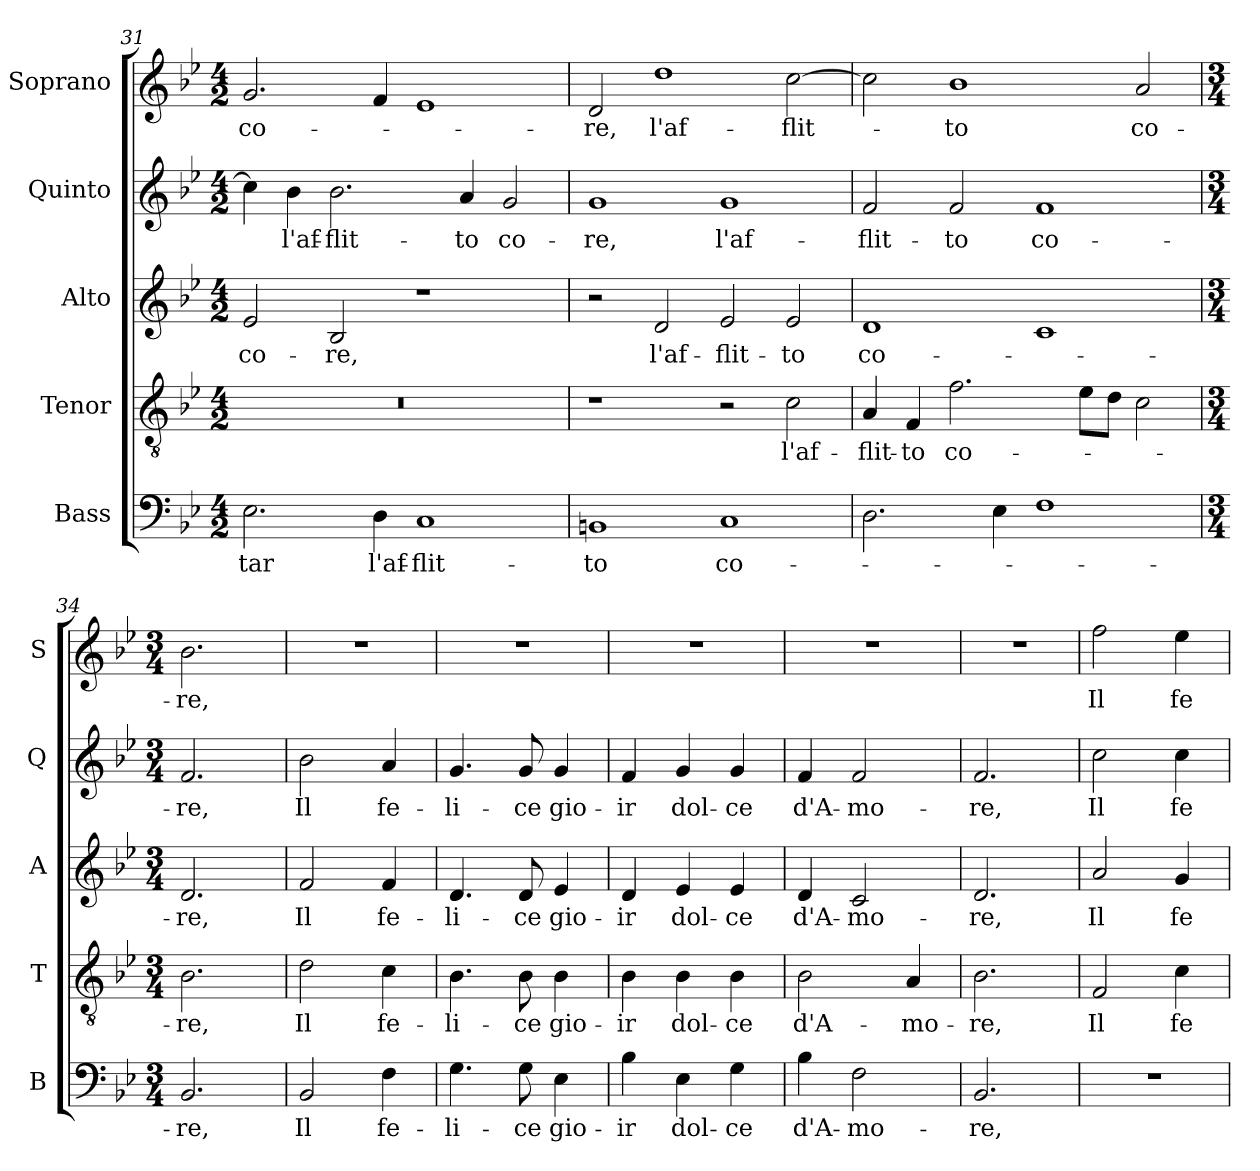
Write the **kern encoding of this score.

**kern	**text	**kern	**text	**kern	**text	**kern	**text	**kern	**text
*part5	*part5	*part4	*part4	*part3	*part3	*part2	*part2	*part1	*part1
*staff5	*staff5	*staff4	*staff4	*staff3	*staff3	*staff2	*staff2	*staff1	*staff1
*I"Bass	*	*I"Tenor	*	*I"Alto	*	*I"Quinto	*	*I"Soprano	*
*I'B	*	*I'T	*	*I'A	*	*I'Q	*	*I'S	*
*clefF4	*	*clefGv2	*	*clefG2	*	*clefG2	*	*clefG2	*
*k[b-e-]	*	*k[b-e-]	*	*k[b-e-]	*	*k[b-e-]	*	*k[b-e-]	*
*B-:	*	*B-:	*	*B-:	*	*B-:	*	*B-:	*
*M4/2	*	*M4/2	*	*M4/2	*	*M4/2	*	*M4/2	*
=31	=31	=31	=31	=31	=31	=31	=31	=31	=31
!	!LO:LY:b	!	!	!	!LO:LY:b	!	!	!	!LO:LY:b
2.E-\	-tar	0r	.	2e-/	co-	4cc\]	.	2.g/	co-
!	!	!	!	!	!	!	!LO:LY:b	!	!
.	.	.	.	.	.	4b-\	l'af-	.	.
!	!	!	!	!	!LO:LY:b	!	!LO:LY:b	!	!
.	.	.	.	2B-/	-re,	2.b-\	-flit-	.	.
!	!LO:LY:b	!	!	!	!	!	!	!	!
4D\	l'af-	.	.	.	.	.	.	4f/	.
!	!LO:LY:b	!	!	!	!	!	!	!	!
1C	-flit-	.	.	1r	.	.	.	1e-	.
!	!	!	!	!	!	!	!LO:LY:b	!	!
.	.	.	.	.	.	4a/	-to	.	.
!	!	!	!	!	!	!	!LO:LY:b	!	!
.	.	.	.	.	.	2g/	co-	.	.
!!LO:LB:g=z
=32	=32	=32	=32	=32	=32	=32	=32	=32	=32
!	!LO:LY:b	!	!	!	!	!	!LO:LY:b	!	!LO:LY:b
1BBn	-to	1r	.	2r	.	1g	-re,	2d/	-re,
!	!	!	!	!	!LO:LY:b	!	!	!	!LO:LY:b
.	.	.	.	2d/	l'af-	.	.	1dd	l'af-
!	!LO:LY:b	!	!	!	!LO:LY:b	!	!LO:LY:b	!	!
1C	co-	2r	.	2e-/	-flit-	1g	l'af-	.	.
!	!	!	!LO:LY:b	!	!LO:LY:b	!	!	!	!LO:LY:b
.	.	2c\	l'af-	2e-/	-to	.	.	[2cc\	-flit-
=33	=33	=33	=33	=33	=33	=33	=33	=33	=33
!	!	!	!LO:LY:b	!	!LO:LY:b	!	!LO:LY:b	!	!
2.D\	.	4A/	-flit-	1d	co-	2f/	-flit-	2cc\]	.
!	!	!	!LO:LY:b	!	!	!	!	!	!
.	.	4F/	-to	.	.	.	.	.	.
!	!	!	!LO:LY:b	!	!	!	!LO:LY:b	!	!LO:LY:b
.	.	2.f\	co-	.	.	2f/	-to	1b-	-to
4E-\	.	.	.	.	.	.	.	.	.
!	!	!	!	!	!	!	!LO:LY:b	!	!
1F	.	.	.	1c	.	1f	co-	.	.
.	.	8e-\L	.	.	.	.	.	.	.
.	.	8d\J	.	.	.	.	.	.	.
!	!	!	!	!	!	!	!	!	!LO:LY:b
.	.	2c\	.	.	.	.	.	2a/	co-
=34	=34	=34	=34	=34	=34	=34	=34	=34	=34
*M3/4	*	*M3/4	*	*M3/4	*	*M3/4	*	*M3/4	*
!	!LO:LY:b	!	!LO:LY:b	!	!LO:LY:b	!	!LO:LY:b	!	!LO:LY:b
2.BB-/	-re,	2.B-\	-re,	2.d/	-re,	2.f/	-re,	2.b-\	-re,
=35	=35	=35	=35	=35	=35	=35	=35	=35	=35
!	!LO:LY:b	!	!LO:LY:b	!	!LO:LY:b	!	!LO:LY:b	!	!
2BB-/	Il	2d\	Il	2f/	Il	2b-\	Il	2.r	.
!	!LO:LY:b	!	!LO:LY:b	!	!LO:LY:b	!	!LO:LY:b	!	!
4F\	fe-	4c\	fe-	4f/	fe-	4a/	fe-	.	.
=36	=36	=36	=36	=36	=36	=36	=36	=36	=36
!	!LO:LY:b	!	!LO:LY:b	!	!LO:LY:b	!	!LO:LY:b	!	!
4.G\	-li-	4.B-\	-li-	4.d/	-li-	4.g/	-li-	2.r	.
!	!LO:LY:b	!	!LO:LY:b	!	!LO:LY:b	!	!LO:LY:b	!	!
8G\	-ce	8B-\	-ce	8d/	-ce	8g/	-ce	.	.
!	!LO:LY:b	!	!LO:LY:b	!	!LO:LY:b	!	!LO:LY:b	!	!
4E-\	gio-	4B-\	gio-	4e-/	gio-	4g/	gio-	.	.
=37	=37	=37	=37	=37	=37	=37	=37	=37	=37
!	!LO:LY:b	!	!LO:LY:b	!	!LO:LY:b	!	!LO:LY:b	!	!
4B-\	-ir	4B-\	-ir	4d/	-ir	4f/	-ir	2.r	.
!	!LO:LY:b	!	!LO:LY:b	!	!LO:LY:b	!	!LO:LY:b	!	!
4E-\	dol-	4B-\	dol-	4e-/	dol-	4g/	dol-	.	.
!	!LO:LY:b	!	!LO:LY:b	!	!LO:LY:b	!	!LO:LY:b	!	!
4G\	-ce	4B-\	-ce	4e-/	-ce	4g/	-ce	.	.
!!LO:PB:g=z
=38	=38	=38	=38	=38	=38	=38	=38	=38	=38
!	!LO:LY:b	!	!LO:LY:b	!	!LO:LY:b	!	!LO:LY:b	!	!
4B-\	d'A-	2B-\	d'A-	4d/	d'A-	4f/	d'A-	2.r	.
!	!LO:LY:b	!	!	!	!LO:LY:b	!	!LO:LY:b	!	!
2F\	-mo-	.	.	2c/	-mo-	2f/	-mo-	.	.
!	!	!	!LO:LY:b	!	!	!	!	!	!
.	.	4A/	-mo-	.	.	.	.	.	.
=39	=39	=39	=39	=39	=39	=39	=39	=39	=39
!	!LO:LY:b	!	!LO:LY:b	!	!LO:LY:b	!	!LO:LY:b	!	!
2.BB-/	-re,	2.B-\	-re,	2.d/	-re,	2.f/	-re,	2.r	.
=40	=40	=40	=40	=40	=40	=40	=40	=40	=40
!	!	!	!LO:LY:b	!	!LO:LY:b	!	!LO:LY:b	!	!LO:LY:b
2.r	.	2F/	Il	2a/	Il	2cc\	Il	2ff\	Il
!	!	!	!LO:LY:b	!	!LO:LY:b	!	!LO:LY:b	!	!LO:LY:b
.	.	4c\	fe-	4g/	fe-	4cc\	fe-	4ee-\	fe-
=	=	=	=	=	=	=	=	=	=
*-	*-	*-	*-	*-	*-	*-	*-	*-	*-
